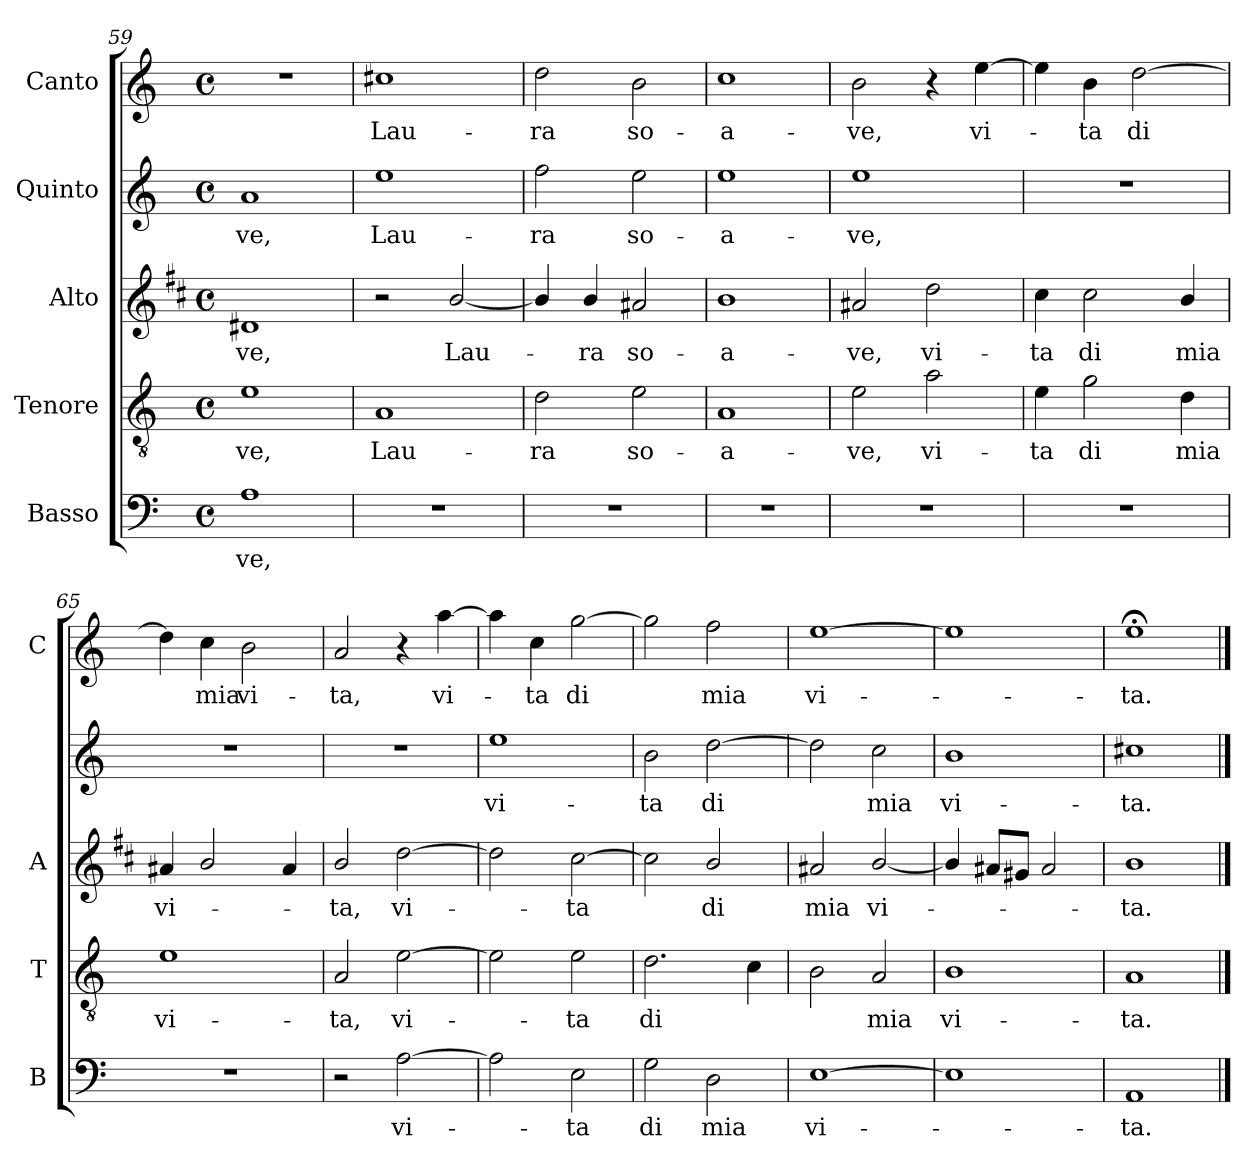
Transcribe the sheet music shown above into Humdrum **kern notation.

**kern	**text	**kern	**text	**kern	**text	**kern	**text	**kern	**text
*part5	*part5	*part4	*part4	*part3	*part3	*part2	*part2	*part1	*part1
*staff5	*staff5	*staff4	*staff4	*staff3	*staff3	*staff2	*staff2	*staff1	*staff1
*I"Basso	*	*I"Tenore	*	*I"Alto	*	*I"Quinto	*	*I"Canto	*
*I'B	*	*I'T	*	*I'A	*	*	*	*I'C	*
*clefF4	*	*clefGv2	*	*clefG2	*	*clefG2	*	*clefG2	*
*	*	*	*	*ITrd1c2	*	*	*	*	*
*k[]	*	*k[]	*	*k[]	*	*k[]	*	*k[]	*
*C:	*	*C:	*	*C:	*	*C:	*	*C:	*
*M4/4	*	*M4/4	*	*M4/4	*	*M4/4	*	*M4/4	*
*met(c)	*	*met(c)	*	*met(c)	*	*met(c)	*	*met(c)	*
=59	=59	=59	=59	=59	=59	=59	=59	=59	=59
!	!LO:LY:b	!	!LO:LY:b	!	!LO:LY:b	!	!LO:LY:b	!	!
1A	-ve,	1e	-ve,	1c#X	-ve,	1a	-ve,	1r	.
=60	=60	=60	=60	=60	=60	=60	=60	=60	=60
!	!	!	!LO:LY:b	!	!	!	!LO:LY:b	!	!LO:LY:b
1r	.	1A	Lau-	2r	.	1ee	Lau-	1cc#X	Lau-
!	!	!	!	!	!LO:LY:b	!	!	!	!
.	.	.	.	[2a/	Lau-	.	.	.	.
=61	=61	=61	=61	=61	=61	=61	=61	=61	=61
!	!	!	!LO:LY:b	!	!	!	!LO:LY:b	!	!LO:LY:b
1r	.	2d\	-ra	4a/]	.	2ff\	-ra	2dd\	-ra
!	!	!	!	!	!LO:LY:b	!	!	!	!
.	.	.	.	4a/	-ra	.	.	.	.
!	!	!	!LO:LY:b	!	!LO:LY:b	!	!LO:LY:b	!	!LO:LY:b
.	.	2e\	so-	2g#X/	so-	2ee\	so-	2b\	so-
=62	=62	=62	=62	=62	=62	=62	=62	=62	=62
!	!	!	!LO:LY:b	!	!LO:LY:b	!	!LO:LY:b	!	!LO:LY:b
1r	.	1A	-a-	1a	-a-	1ee	-a-	1cc	-a-
=63	=63	=63	=63	=63	=63	=63	=63	=63	=63
!	!	!	!LO:LY:b	!	!LO:LY:b	!	!LO:LY:b	!	!LO:LY:b
1r	.	2e\	-ve,	2g#X/	-ve,	1ee	-ve,	2b\	-ve,
!	!	!	!LO:LY:b	!	!LO:LY:b	!	!	!	!
.	.	2a\	vi-	2cc\	vi-	.	.	4r	.
!	!	!	!	!	!	!	!	!	!LO:LY:b
.	.	.	.	.	.	.	.	[4ee\	vi-
=64	=64	=64	=64	=64	=64	=64	=64	=64	=64
!	!	!	!LO:LY:b	!	!LO:LY:b	!	!	!	!
1r	.	4e\	-ta	4b\	-ta	1r	.	4ee\]	.
!	!	!	!LO:LY:b	!	!LO:LY:b	!	!	!	!LO:LY:b
.	.	2g\	di	2b\	di	.	.	4b\	-ta
!	!	!	!	!	!	!	!	!	!LO:LY:b
.	.	.	.	.	.	.	.	[2dd\	di
!	!	!	!LO:LY:b	!	!LO:LY:b	!	!	!	!
.	.	4d\	mia	4a/	mia	.	.	.	.
!!LO:PB:g=z
=65	=65	=65	=65	=65	=65	=65	=65	=65	=65
!	!	!	!LO:LY:b	!	!LO:LY:b	!	!	!	!
1r	.	1e	vi-	4g#X/	vi-	1r	.	4dd\]	.
!	!	!	!	!	!	!	!	!	!LO:LY:b
.	.	.	.	2a/	.	.	.	4cc\	mia
!	!	!	!	!	!	!	!	!	!LO:LY:b
.	.	.	.	.	.	.	.	2b\	vi-
.	.	.	.	4g#/	.	.	.	.	.
=66	=66	=66	=66	=66	=66	=66	=66	=66	=66
!	!	!	!LO:LY:b	!	!LO:LY:b	!	!	!	!LO:LY:b
2r	.	2A/	-ta,	2a/	-ta,	1r	.	2a/	-ta,
!	!LO:LY:b	!	!LO:LY:b	!	!LO:LY:b	!	!	!	!
[2A\	vi-	[2e\	vi-	[2cc\	vi-	.	.	4r	.
!	!	!	!	!	!	!	!	!	!LO:LY:b
.	.	.	.	.	.	.	.	[4aa\	vi-
=67	=67	=67	=67	=67	=67	=67	=67	=67	=67
!	!	!	!	!	!	!	!LO:LY:b	!	!
2A\]	.	2e\]	.	2cc\]	.	1ee	vi-	4aa\]	.
!	!	!	!	!	!	!	!	!	!LO:LY:b
.	.	.	.	.	.	.	.	4cc\	-ta
!	!LO:LY:b	!	!LO:LY:b	!	!LO:LY:b	!	!	!	!LO:LY:b
2E\	-ta	2e\	-ta	[2b\	-ta	.	.	[2gg\	di
=68	=68	=68	=68	=68	=68	=68	=68	=68	=68
!	!LO:LY:b	!	!LO:LY:b	!	!	!	!LO:LY:b	!	!
2G\	di	2.d\	di	2b\]	.	2b\	-ta	2gg\]	.
!	!LO:LY:b	!	!	!	!LO:LY:b	!	!LO:LY:b	!	!LO:LY:b
2D\	mia	.	.	2a/	di	[2dd\	di	2ff\	mia
.	.	4c\	.	.	.	.	.	.	.
=69	=69	=69	=69	=69	=69	=69	=69	=69	=69
!	!LO:LY:b	!	!	!	!LO:LY:b	!	!	!	!LO:LY:b
[1E	vi-	2B\	.	2g#X/	mia	2dd\]	.	[1ee	vi-
!	!	!	!LO:LY:b	!	!LO:LY:b	!	!LO:LY:b	!	!
.	.	2A/	mia	[2a/	vi-	2cc\	mia	.	.
=70	=70	=70	=70	=70	=70	=70	=70	=70	=70
!	!	!	!LO:LY:b	!	!	!	!LO:LY:b	!	!
1E]	.	1B	vi-	4a/]	.	1b	vi-	1ee]	.
.	.	.	.	8g#X/L	.	.	.	.	.
.	.	.	.	8f#X/J	.	.	.	.	.
.	.	.	.	2g#/	.	.	.	.	.
=71	=71	=71	=71	=71	=71	=71	=71	=71	=71
!	!LO:LY:b	!	!LO:LY:b	!	!LO:LY:b	!	!LO:LY:b	!	!LO:LY:b
1AA	-ta.	1A	-ta.	1a	-ta.	1cc#X	-ta.	1ee;<	-ta.
==	==	==	==	==	==	==	==	==	==
*-	*-	*-	*-	*-	*-	*-	*-	*-	*-
